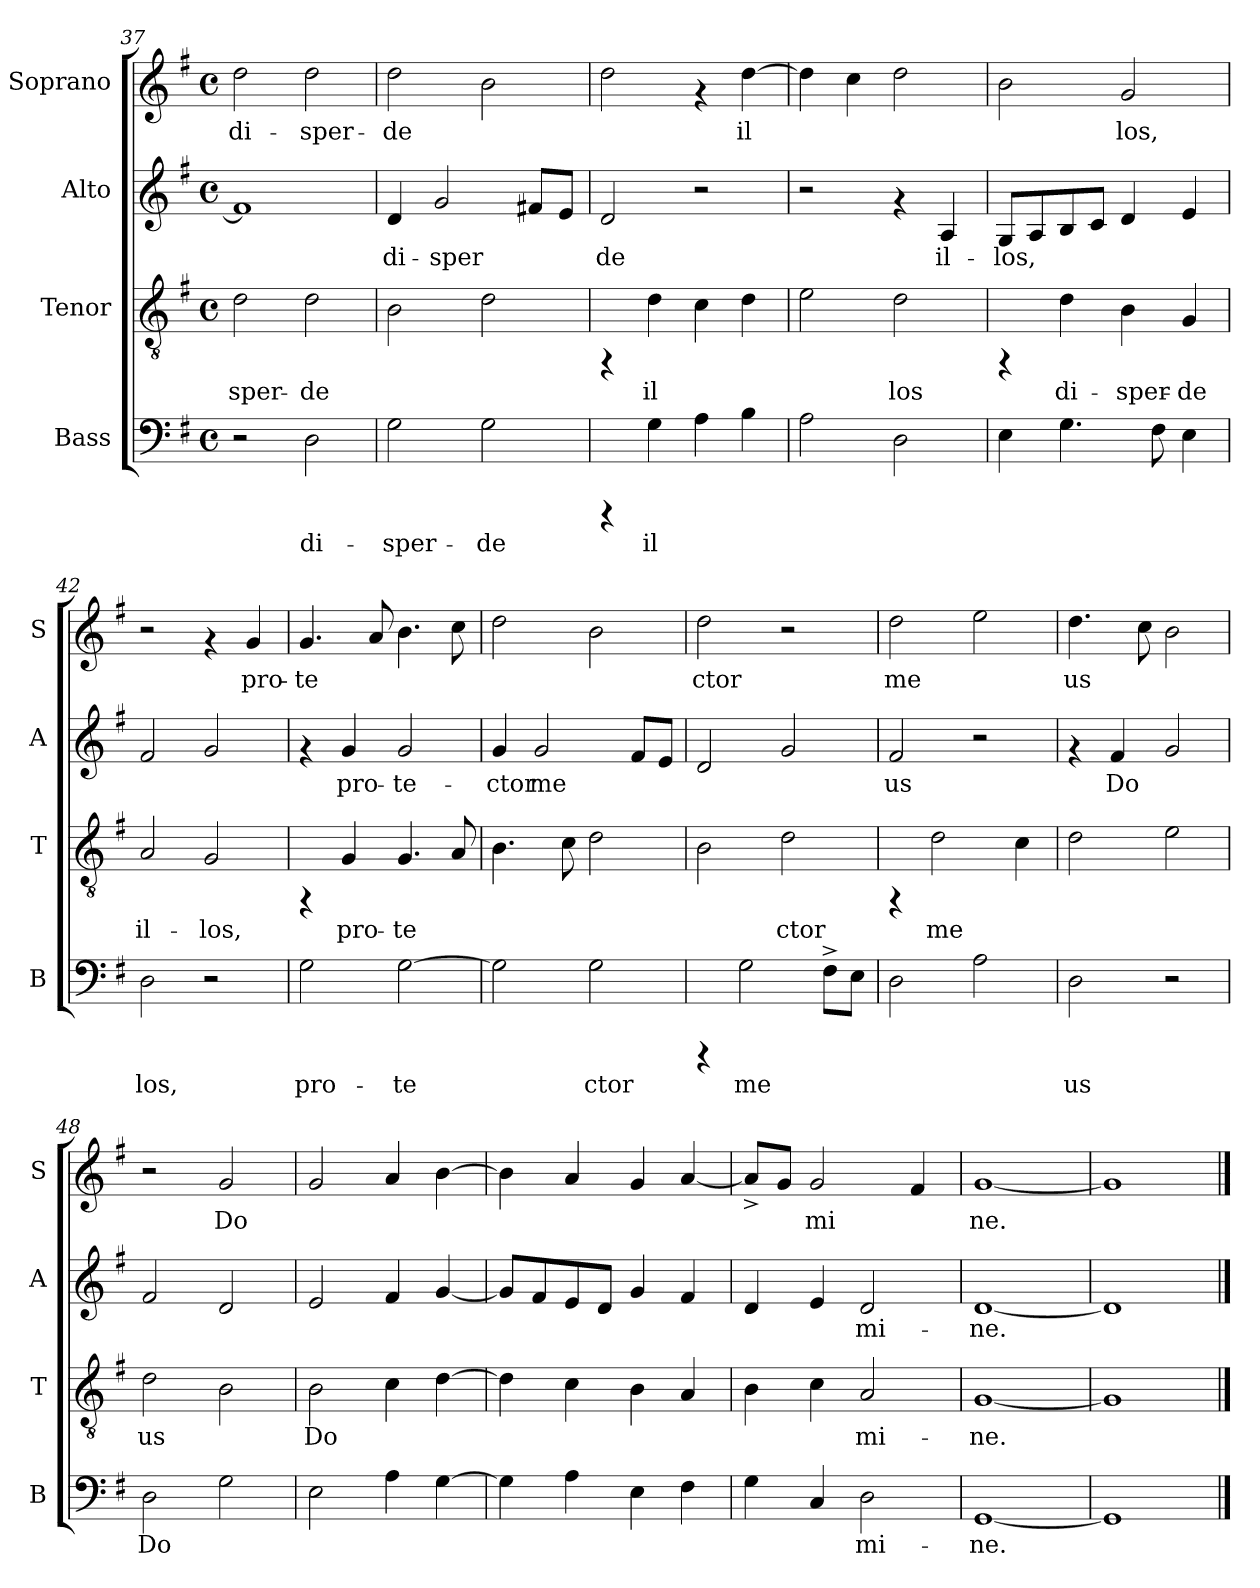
**kern	**text	**kern	**text	**kern	**text	**kern	**text
*part4	*part4	*part3	*part3	*part2	*part2	*part1	*part1
*staff4	*staff4	*staff3	*staff3	*staff2	*staff2	*staff1	*staff1
*I"Bass	*	*I"Tenor	*	*I"Alto	*	*I"Soprano	*
*I'B	*	*I'T	*	*I'A	*	*I'S	*
*clefF4	*	*clefGv2	*	*clefG2	*	*clefG2	*
*k[f#]	*	*k[f#]	*	*k[f#]	*	*k[f#]	*
*G:	*	*G:	*	*G:	*	*G:	*
*M4/4	*	*M4/4	*	*M4/4	*	*M4/4	*
*met(c)	*	*met(c)	*	*met(c)	*	*met(c)	*
=37	=37	=37	=37	=37	=37	=37	=37
!	!	!	!LO:LY:b:cj	!	!LO:LY:b:cj	!	!LO:LY:b
2r	.	2d\	-sper-	1f]	.	2dd\	di-
!	!LO:LY:b:cj	!	!LO:LY:b:cj	!	!	!	!LO:LY:b
2D\	di-	2d\	-de	.	.	2dd\	-sper-
=38	=38	=38	=38	=38	=38	=38	=38
!	!LO:LY:b:cj	!	!LO:LY:b:cj	!	!LO:LY:b:cj	!	!LO:LY:b
2G\	-sper-	2B\	.	4d/	di-	2dd\	-de
!	!	!	!	!	!LO:LY:b:cj	!	!
.	.	.	.	2g/	-sper-	.	.
!	!LO:LY:b:cj	!	!LO:LY:b:cj	!	!	!	!LO:LY:b
2G\	-de	2d\	.	.	.	2b\	.
!	!	!	!	!	!LO:LY:b:cj	!	!
.	.	.	.	8f#X/L	--	.	.
!	!	!	!	!	!LO:LY:b:cj	!	!
.	.	.	.	8e/J	--	.	.
=39	=39	=39	=39	=39	=39	=39	=39
!	!	!	!	!	!LO:LY:b:cj	!	!LO:LY:b
4rCCC	.	4rFF	.	2d/	-de	2dd\	.
!	!LO:LY:b:cj	!	!LO:LY:b:cj	!	!	!	!
4G\	il-	4d\	il-	.	.	.	.
!	!LO:LY:b:cj	!	!LO:LY:b:cj	!	!	!	!
4A\	--	4c\	--	2r	.	4rf	.
!	!LO:LY:b:cj	!	!LO:LY:b:cj	!	!	!	!LO:LY:b
4B\	--	4d\	--	.	.	[>4dd\	il-
=40	=40	=40	=40	=40	=40	=40	=40
!	!LO:LY:b:cj	!	!LO:LY:b:cj	!	!	!	!LO:LY:b
2A\	--	2e\	--	2r	.	4dd\]	--
!	!	!	!	!	!	!	!LO:LY:b
.	.	.	.	.	.	4cc\	--
!	!LO:LY:b:cj	!	!LO:LY:b:cj	!	!	!	!LO:LY:b
2D\	--	2d\	-los	4rf	.	2dd\	--
!	!	!	!	!	!LO:LY:b:cj	!	!
.	.	.	.	4A/	il-	.	.
=41	=41	=41	=41	=41	=41	=41	=41
!	!LO:LY:b:cj	!	!	!	!LO:LY:b:cj	!	!LO:LY:b
4E\	--	4rFF	.	8G/L	-los,	2b\	--
!	!	!	!	!	!LO:LY:b:cj	!	!
.	.	.	.	8A/	.	.	.
!	!LO:LY:b:cj	!	!LO:LY:b:cj	!	!LO:LY:b:cj	!	!
4.G\	--	4d\	di-	8B/	.	.	.
!	!	!	!	!	!LO:LY:b:cj	!	!
.	.	.	.	8c/J	.	.	.
!	!	!	!LO:LY:b:cj	!	!LO:LY:b:cj	!	!LO:LY:b
.	.	4B\	-sper-	4d/	.	2g/	-los,
!	!LO:LY:b:cj	!	!	!	!	!	!
8F#\	--	.	.	.	.	.	.
!	!LO:LY:b:cj	!	!LO:LY:b:cj	!	!LO:LY:b:cj	!	!
4E\	--	4G/	-de	4e/	.	.	.
!!LO:LB:g=z
=42	=42	=42	=42	=42	=42	=42	=42
!	!LO:LY:b:cj	!	!LO:LY:b:cj	!	!LO:LY:b:cj	!	!
2D\	-los,	2A/	il-	2f#/	.	2r	.
!	!	!	!LO:LY:b:cj	!	!LO:LY:b:cj	!	!
2r	.	2G/	-los,	2g/	.	4rf	.
!	!	!	!	!	!	!	!LO:LY:b
.	.	.	.	.	.	4g/	pro-
=43	=43	=43	=43	=43	=43	=43	=43
!	!LO:LY:b:cj	!	!	!	!	!	!LO:LY:b
2G\	pro-	4rFF	.	4rf	.	4.g/	-te-
!	!	!	!LO:LY:b:cj	!	!LO:LY:b:cj	!	!
.	.	4G/	pro-	4g/	pro-	.	.
!	!	!	!	!	!	!	!LO:LY:b
.	.	.	.	.	.	8a/	--
!	!LO:LY:b:cj	!	!LO:LY:b:cj	!	!LO:LY:b:cj	!	!LO:LY:b
[>2G\	-te-	4.G/	-te-	2g/	-te-	4.b\	--
!	!	!	!LO:LY:b:cj	!	!	!	!LO:LY:b
.	.	8A/	--	.	.	8cc\	--
=44	=44	=44	=44	=44	=44	=44	=44
!	!LO:LY:b:cj	!	!LO:LY:b:cj	!	!LO:LY:b:cj	!	!LO:LY:b
2G\]	--	4.B\	--	4g/	-ctor	2dd\	--
!	!	!	!	!	!LO:LY:b:cj	!	!
.	.	.	.	2g/	me-	.	.
!	!	!	!LO:LY:b:cj	!	!	!	!
.	.	8c\	--	.	.	.	.
!	!LO:LY:b:cj	!	!LO:LY:b:cj	!	!	!	!LO:LY:b
2G\	-ctor	2d\	--	.	.	2b\	--
!	!	!	!	!	!LO:LY:b:cj	!	!
.	.	.	.	8f#/L	--	.	.
!	!	!	!	!	!LO:LY:b:cj	!	!
.	.	.	.	8e/J	--	.	.
=45	=45	=45	=45	=45	=45	=45	=45
!	!	!	!LO:LY:b:cj	!	!LO:LY:b:cj	!	!LO:LY:b
4rCCC	.	2B\	--	2d/	--	2dd\	-ctor
!	!LO:LY:b:cj	!	!	!	!	!	!
2G\	me-	.	.	.	.	.	.
!	!	!	!LO:LY:b:cj	!	!LO:LY:b:cj	!	!
.	.	2d\	-ctor	2g/	--	2r	.
!	!LO:LY:b:cj	!	!	!	!	!	!
8F#^<\L	--	.	.	.	.	.	.
!	!LO:LY:b:cj	!	!	!	!	!	!
8E\J	--	.	.	.	.	.	.
=46	=46	=46	=46	=46	=46	=46	=46
!	!LO:LY:b:cj	!	!	!	!LO:LY:b:cj	!	!LO:LY:b
2D\	--	4rFF	.	2f#/	-us	2dd\	me-
!	!	!	!LO:LY:b:cj	!	!	!	!
.	.	2d\	me-	.	.	.	.
!	!LO:LY:b:cj	!	!	!	!	!	!LO:LY:b
2A\	--	.	.	2r	.	2ee\	--
!	!	!	!LO:LY:b:cj	!	!	!	!
.	.	4c\	--	.	.	.	.
=47	=47	=47	=47	=47	=47	=47	=47
!	!LO:LY:b:cj	!	!LO:LY:b:cj	!	!	!	!LO:LY:b
2D\	-us	2d\	--	4rf	.	4.dd\	-us
!	!	!	!	!	!LO:LY:b:cj	!	!
.	.	.	.	4f#/	Do-	.	.
!	!	!	!	!	!	!	!LO:LY:b
.	.	.	.	.	.	8cc\	.
!	!	!	!LO:LY:b:cj	!	!LO:LY:b:cj	!	!LO:LY:b
2r	.	2e\	--	2g/	--	2b\	.
!!LO:PB:g=z
=48	=48	=48	=48	=48	=48	=48	=48
!	!LO:LY:b:cj	!	!LO:LY:b:cj	!	!LO:LY:b:cj	!	!
2D\	Do-	2d\	-us	2f#/	--	2r	.
!	!LO:LY:b:cj	!	!LO:LY:b:cj	!	!LO:LY:b:cj	!	!LO:LY:b
2G\	--	2B\	.	2d/	--	2g/	Do-
=49	=49	=49	=49	=49	=49	=49	=49
!	!LO:LY:b:cj	!	!LO:LY:b:cj	!	!LO:LY:b:cj	!	!LO:LY:b
2E\	--	2B\	Do-	2e/	--	2g/	--
!	!LO:LY:b:cj	!	!LO:LY:b:cj	!	!LO:LY:b:cj	!	!LO:LY:b
4A\	--	4c\	--	4f#/	--	4a/	--
!	!LO:LY:b:cj	!	!LO:LY:b:cj	!	!LO:LY:b:cj	!	!LO:LY:b
[>4G\	--	[>4d\	--	[<4g/	--	[>4b\	--
=50	=50	=50	=50	=50	=50	=50	=50
!	!LO:LY:b:cj	!	!LO:LY:b:cj	!	!LO:LY:b:cj	!	!LO:LY:b
4G\]	--	4d\]	--	8g/L]	--	4b\]	--
!	!	!	!	!	!LO:LY:b:cj	!	!
.	.	.	.	8f#/	--	.	.
!	!LO:LY:b:cj	!	!LO:LY:b:cj	!	!LO:LY:b:cj	!	!LO:LY:b
4A\	--	4c\	--	8e/	--	4a/	--
!	!	!	!	!	!LO:LY:b:cj	!	!
.	.	.	.	8d/J	--	.	.
!	!LO:LY:b:cj	!	!LO:LY:b:cj	!	!LO:LY:b:cj	!	!LO:LY:b
4E\	--	4B\	--	4g/	--	4g/	--
!	!LO:LY:b:cj	!	!LO:LY:b:cj	!	!LO:LY:b:cj	!	!LO:LY:b
4F#\	--	4A/	--	4f#/	--	[<4a/	--
=51	=51	=51	=51	=51	=51	=51	=51
!	!LO:LY:b:cj	!	!LO:LY:b:cj	!	!LO:LY:b:cj	!	!LO:LY:b
4G\	--	4B\	--	4d/	--	8a^>/L]	--
!	!	!	!	!	!	!	!LO:LY:b
.	.	.	.	.	.	8g/J	--
!	!LO:LY:b:cj	!	!LO:LY:b:cj	!	!LO:LY:b:cj	!	!LO:LY:b
4C/	--	4c\	--	4e/	--	2g/	-mi-
!	!LO:LY:b:cj	!	!LO:LY:b:cj	!	!LO:LY:b:cj	!	!
2D\	-mi-	2A/	-mi-	2d/	-mi-	.	.
!	!	!	!	!	!	!	!LO:LY:b
.	.	.	.	.	.	4f#/	--
=52	=52	=52	=52	=52	=52	=52	=52
!	!LO:LY:b:cj	!	!LO:LY:b:cj	!	!LO:LY:b:cj	!	!LO:LY:b
[<1GG	-ne.	[<1G	-ne.	[<1d	-ne.	[<1g	-ne.
=53	=53	=53	=53	=53	=53	=53	=53
!	!LO:LY:b:cj	!	!LO:LY:b:cj	!	!LO:LY:b:cj	!	!LO:LY:b
1GG]	.	1G]	.	1d]	.	1g]	.
==	==	==	==	==	==	==	==
*-	*-	*-	*-	*-	*-	*-	*-
